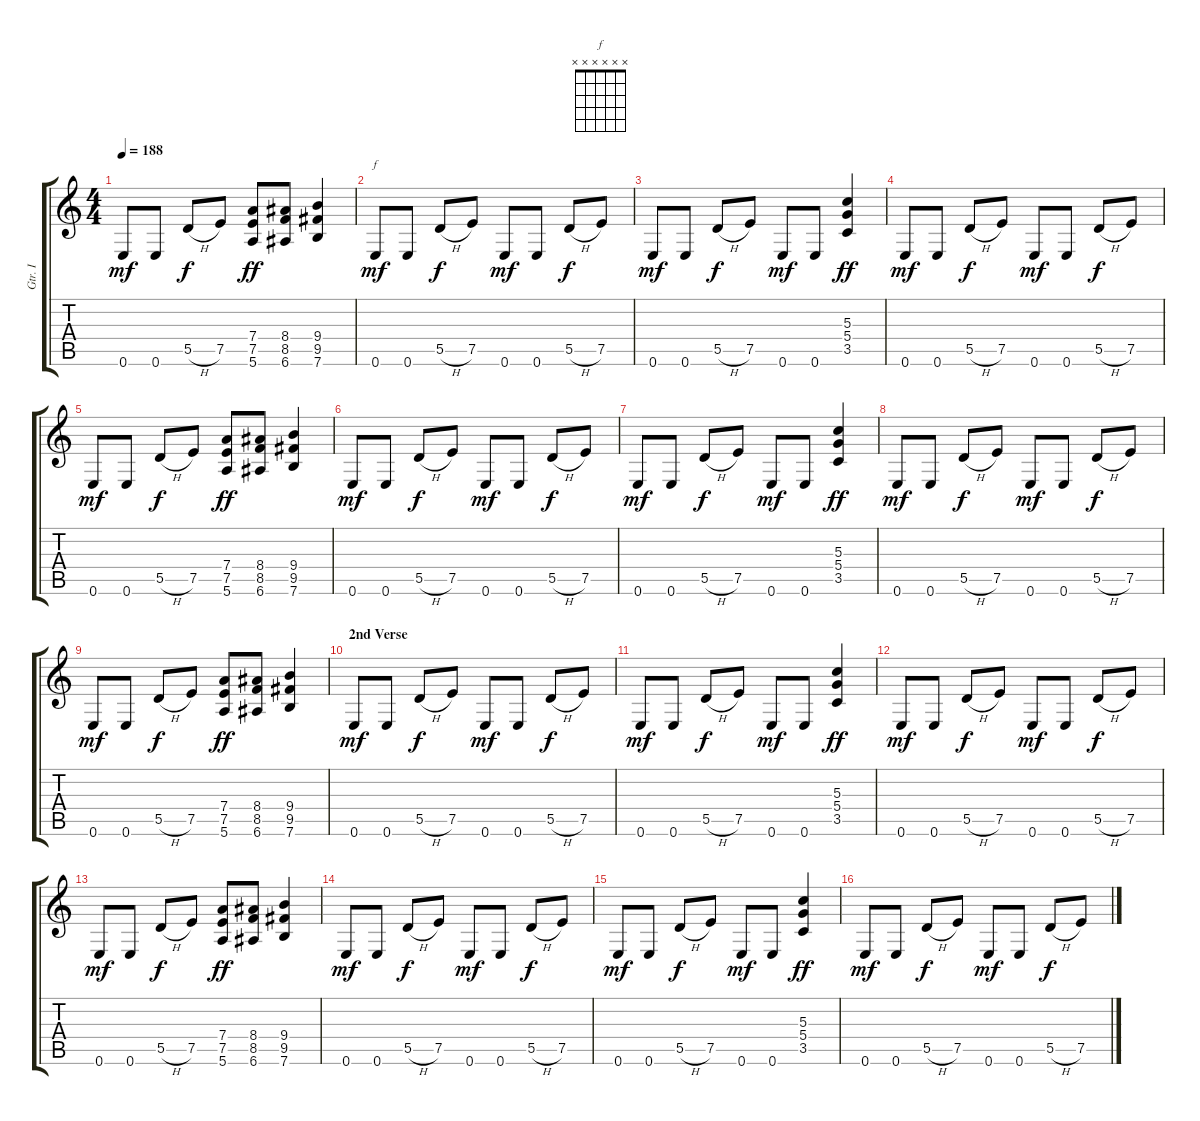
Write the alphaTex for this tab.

\track ("Gtr. I" "Gtr. I") {instrument overdrivenguitar}
\staff {score tabs}
\tuning (E4 B3 G3 D3 A2 E2) {hide}
\chord ("f" x x x x x x)
\ts (4 4)
\tempo 188
\clef g2
\ks c
0.6.8{dy mf} 0.6.8 5.5{h}.8{dy f} 7.5.8 (7.4 7.5 5.6).8{dy ff} (8.4 8.5 6.6).8 (9.4 9.5 7.6).4 |
0.6.8{ch "f" dy mf} 0.6.8 5.5{h}.8{dy f} 7.5.8 0.6.8{dy mf} 0.6.8 5.5{h}.8{dy f} 7.5.8 |
0.6.8{dy mf} 0.6.8 5.5{h}.8{dy f} 7.5.8 0.6.8{dy mf} 0.6.8 (5.3 5.4 3.5).4{dy ff} |
0.6.8{dy mf} 0.6.8 5.5{h}.8{dy f} 7.5.8 0.6.8{dy mf} 0.6.8 5.5{h}.8{dy f} 7.5.8 |
0.6.8{dy mf} 0.6.8 5.5{h}.8{dy f} 7.5.8 (7.4 7.5 5.6).8{dy ff} (8.4 8.5 6.6).8 (9.4 9.5 7.6).4 |
0.6.8{dy mf} 0.6.8 5.5{h}.8{dy f} 7.5.8 0.6.8{dy mf} 0.6.8 5.5{h}.8{dy f} 7.5.8 |
0.6.8{dy mf} 0.6.8 5.5{h}.8{dy f} 7.5.8 0.6.8{dy mf} 0.6.8 (5.3 5.4 3.5).4{dy ff} |
0.6.8{dy mf} 0.6.8 5.5{h}.8{dy f} 7.5.8 0.6.8{dy mf} 0.6.8 5.5{h}.8{dy f} 7.5.8 |
0.6.8{dy mf} 0.6.8 5.5{h}.8{dy f} 7.5.8 (7.4 7.5 5.6).8{dy ff} (8.4 8.5 6.6).8 (9.4 9.5 7.6).4 |
\section ("" "2nd Verse")
0.6.8{dy mf} 0.6.8 5.5{h}.8{dy f} 7.5.8 0.6.8{dy mf} 0.6.8 5.5{h}.8{dy f} 7.5.8 |
0.6.8{dy mf} 0.6.8 5.5{h}.8{dy f} 7.5.8 0.6.8{dy mf} 0.6.8 (5.3 5.4 3.5).4{dy ff} |
0.6.8{dy mf} 0.6.8 5.5{h}.8{dy f} 7.5.8 0.6.8{dy mf} 0.6.8 5.5{h}.8{dy f} 7.5.8 |
0.6.8{dy mf} 0.6.8 5.5{h}.8{dy f} 7.5.8 (7.4 7.5 5.6).8{dy ff} (8.4 8.5 6.6).8 (9.4 9.5 7.6).4 |
0.6.8{dy mf} 0.6.8 5.5{h}.8{dy f} 7.5.8 0.6.8{dy mf} 0.6.8 5.5{h}.8{dy f} 7.5.8 |
0.6.8{dy mf} 0.6.8 5.5{h}.8{dy f} 7.5.8 0.6.8{dy mf} 0.6.8 (5.3 5.4 3.5).4{dy ff} |
0.6.8{dy mf} 0.6.8 5.5{h}.8{dy f} 7.5.8 0.6.8{dy mf} 0.6.8 5.5{h}.8{dy f} 7.5.8
